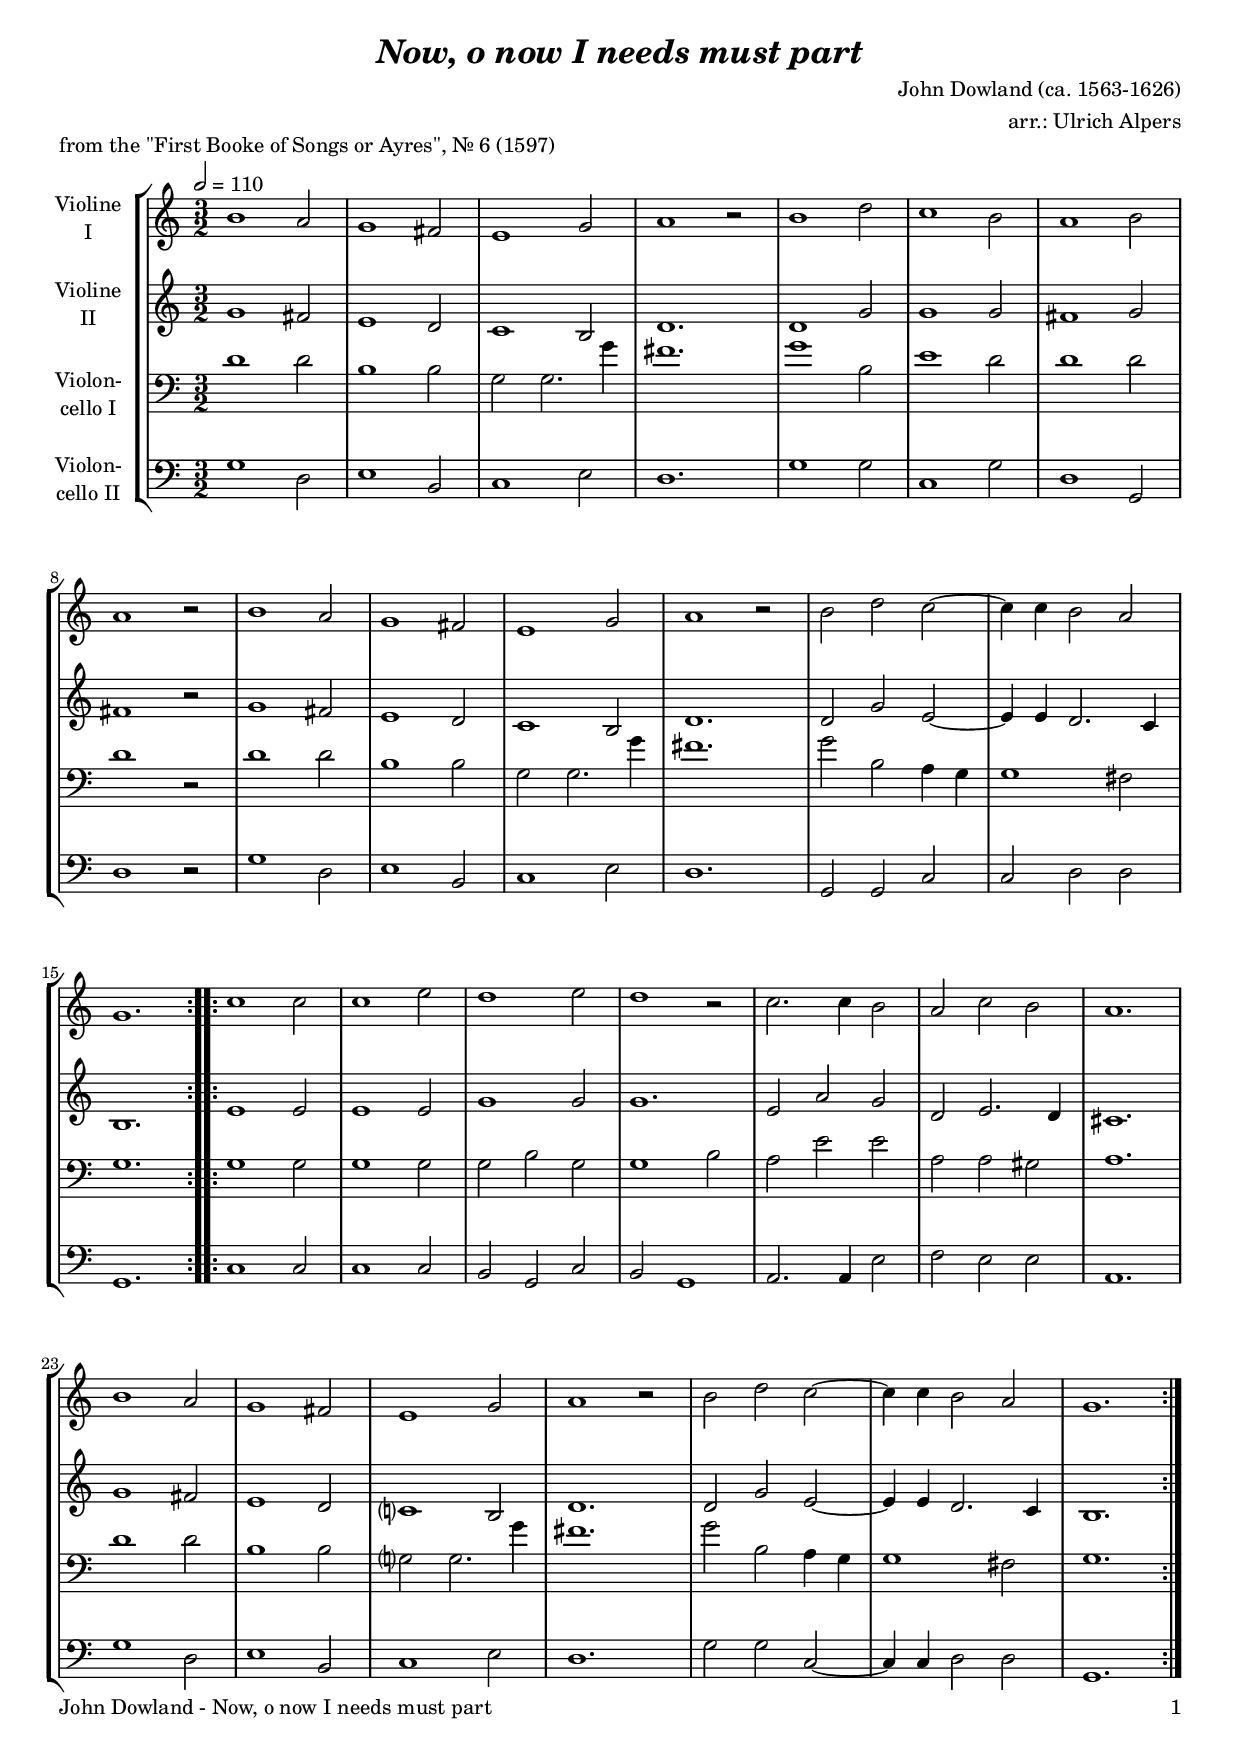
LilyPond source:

\version "2.20.2"
\include "deutsch.ly"

#(set-global-staff-size 18)

\header {
  title     = \markup \bold \italic "Now, o now I needs must part"
  composer  = "John Dowland (ca. 1563-1626)"
  arranger  = "arr.: Ulrich Alpers"
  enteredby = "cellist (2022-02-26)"
  piece     = "from the \"First Booke of Songs or Ayres\", Nr. 6 (1597)"
}

voiceconsts = {
 \clef "treble"
 \time 3/2
 \key c \major
 %\numericTimeSignature
 \compressEmptyMeasures
 \tempo 2=110
}

mivl = "violin"
mipz = "pizzicato strings"
miba = "cello"

boxa = { \bar "||" \mark \markup \box \italic "A" }

crsc = \markup \italic "cresc."

va = \relative c'' {
  \voiceconsts
  
  \repeat volta 2 {
    h1 a2
    g1 fis2
    e1 g2
    a1 r2
    h1 d2
    c1 h2
    a1 h2

    a1 r2
    h1 a2
    g1 fis2
    e1 g2
    a1 r2
    h d c~
    c4 c h2 a
    g1.
  }
  
  \repeat volta 2 {
    c1 c2
    c1 e2
    d1 e2
    d1 r2
    c2. c4 h2
    a c h
    a1.

    h1 a2
    g1 fis2
    e1 g2
    a1 r2
    h d c~
    c4 c h2 a
    g1.
  }
}

vb = \relative c'' {
  \voiceconsts

  \repeat volta 2 {
    g1 fis2
    e1 d2
    c1 h2
    d1.
    d1 g2
    g1 g2
    fis1 g2

    fis1 r2
    g1 fis2
    e1 d2
    c1 h2
    d1.
    d2 g e~
    e4 e d2. c4
    h1.
  }
  
  \repeat volta 2 {
    e1 e2
    e1 e2
    g1 g2
    g1.
    e2 a g
    d e2. d4
    cis1.

    g'1 fis2
    e1 d2
    c?1 h2
    d1.
    d2 g e~
    e4 e d2. c4
    h1.
  }
}

vc = \relative c' {
  \voiceconsts
  \clef "bass"

  \repeat volta 2 {
    d1 d2
    h1 h2
    g g2. g'4
    fis1.
    g1 h,2
    e1 d2
    d1 d2

    d1 r2
    d1 d2
    h1 h2
    g g2. g'4
    fis1.
    g2 h, a4 g
    g1 fis2
    g1.
  }
  
  \repeat volta 2 {
    g1 g2
    g1 g2
    g h g
    g1 h2
    a e' e
    a, a gis
    a1.

    d1 d2
    h1 h2
    g? g2. g'4
    fis1.
    g2 h, a4 g
    g1 fis2
    g1.
  }
}

vd = \relative c' {
  \voiceconsts
  \clef "bass"
  
  \repeat volta 2 {
    g1 d2
    e1 h2
    c1 e2
    d1.
    g1 g2
    c,1 g'2
    d1 g,2

    d'1 r2
    g1 d2
    e1 h2
    c1 e2
    d1.
    g,2 g c
    c d d
    g,1.
  }
  
  \repeat volta 2 {
    c1 c2
    c1 c2
    h g c
    h g1
    a2. a4 e'2
    f e e
    a,1.

    g'1 d2
    e1 h2
    c1 e2
    d1.
    g2 g c,~
    c4 c d2 d
    g,1.
  }
}



music = \new StaffGroup <<
      \new Staff {
	\set Staff.midiInstrument = \mivl
	\set Staff.instrumentName = \markup \center-column { "Violine" "I" }
	\transpose c c { \va }
      }

      \new Staff {
	\set Staff.midiInstrument = \mivl
	\set Staff.instrumentName = \markup \center-column { "Violine" "II" }
	\transpose c c { \vb }
      }

      \new Staff {
	\set Staff.midiInstrument = \miba
	\set Staff.instrumentName = \markup \center-column { "Violon-" "cello I" }
	\transpose c c { \vc }
      }

      \new Staff {
	\set Staff.midiInstrument = \miba
	\set Staff.instrumentName = \markup \center-column { "Violon-" "cello II" }
	\transpose c c { \vd }
      }
>>

\book {
   \paper {
    print-page-number = ##t
    print-first-page-number = ##t
    ragged-last-bottom = ##f
    oddHeaderMarkup = \markup \null
    evenHeaderMarkup = \markup \null
    oddFooterMarkup = \markup {
      \fill-line {
        \on-the-fly #print-page-number-check-first
        "John Dowland - Now, o now I needs must part" \fromproperty #'page:page-number-string
      }
    }
    evenFooterMarkup = \oddFooterMarkup
  } \score {
    \music
    \layout {}
  }

  \score {
    \unfoldRepeats \music

    \midi {
      \context {
        \Score
      }
    }
  }
}